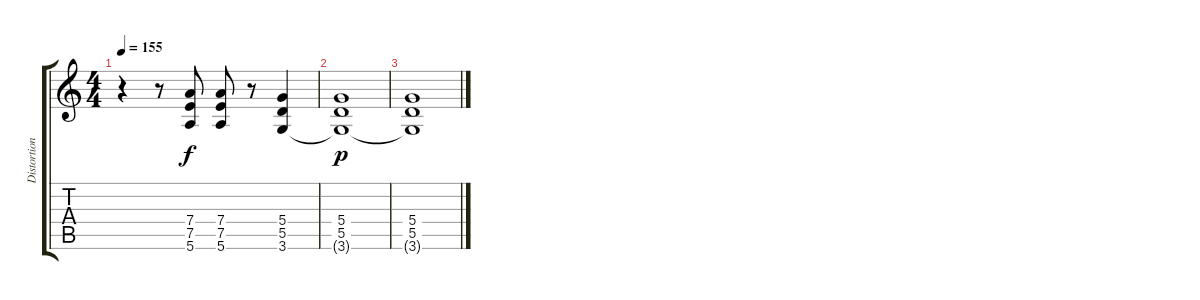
\track ("Distortion Guitar" "Distortion") {instrument distortionguitar}
\staff {score tabs}
\tuning (E4 B3 G3 D3 A2 E2) {hide}
\ts (4 4)
\tempo 155
\clef g2
\ks c
r.4{dy f} r.8 (7.4 7.5 5.6).8 (7.4 7.5 5.6).8 r.8 (5.4 5.5 3.6).4 |
(5.4 5.5 3.6{t}).1{dy p} |
(5.4 5.5 3.6{t}).1
